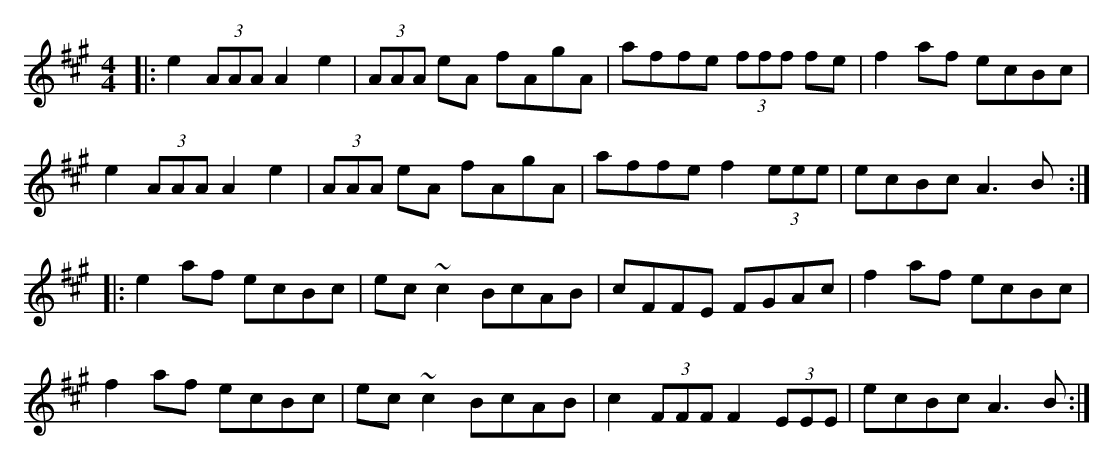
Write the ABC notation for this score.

X:1
M:4/4
K:A
|:e2 (3AAA A2e2|(3AAA eA fAgA|affe (3fff fe|f2af ecBc|
e2 (3AAA A2e2|(3AAA eA fAgA|affe f2 (3eee|ecBc A3B:|
|:e2af ecBc|ec~c2 BcAB|cFFE FGAc|f2af ecBc|
f2af ecBc|ec~c2 BcAB|c2 (3FFF F2 (3EEE|ecBc A3B:|
